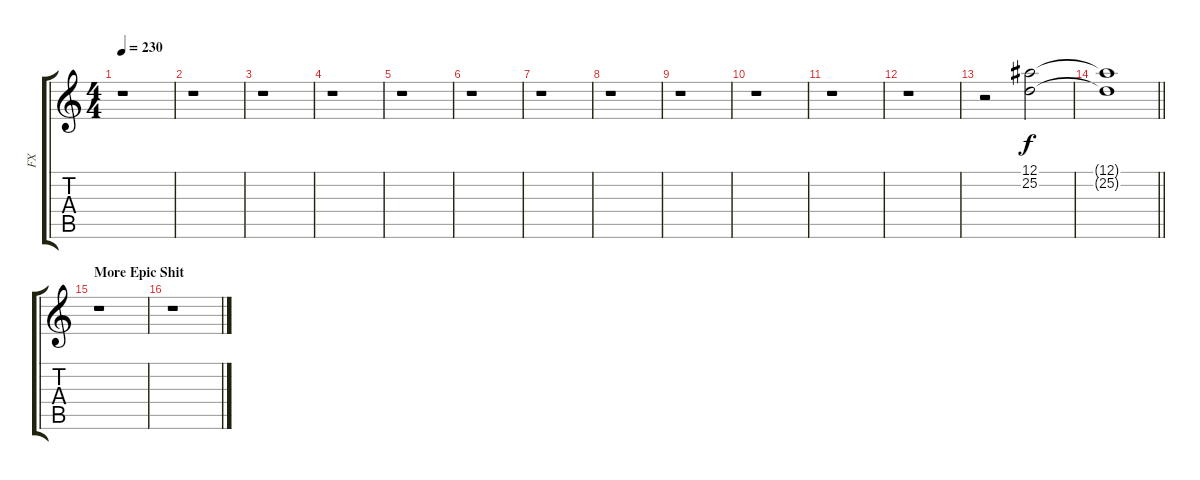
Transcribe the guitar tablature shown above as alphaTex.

\track ("FX" "FX") {instrument reversecymbal}
\staff {score tabs}
\tuning (D4 A3 F3 C3 G2 C2) {hide}
\ts (4 4)
\tempo 230
\clef g2
\ks c
r.1{dy f} |
r.1 |
r.1 |
r.1 |
r.1 |
r.1 |
r.1 |
r.1 |
r.1 |
r.1 |
r.1 |
r.1 |
r.2 (12.1 25.2).2 |
\barLineRight lightlight
(12.1{t} 25.2{t}).1 |
\section ("" "More Epic Shit")
r.1 |
r.1
